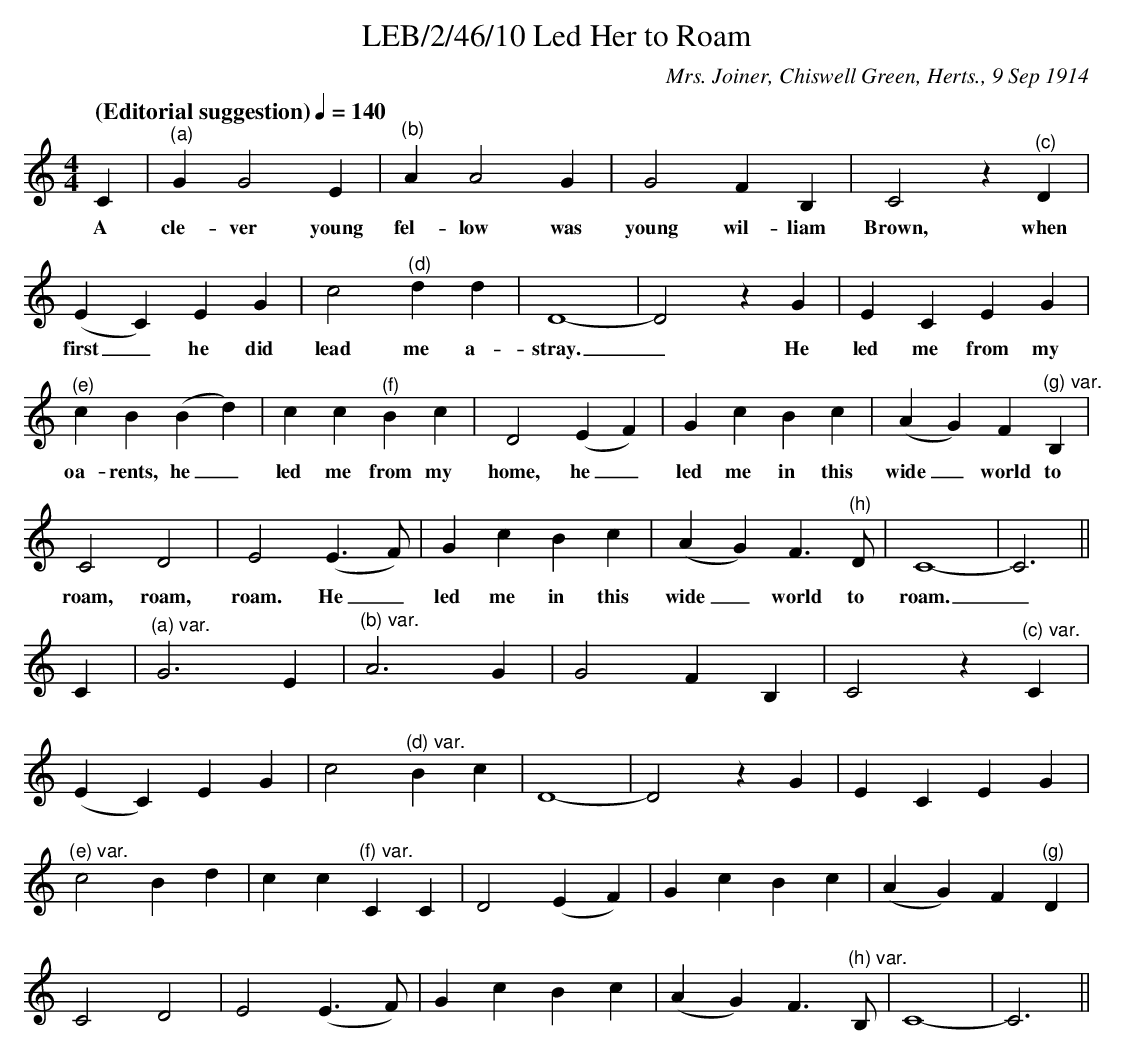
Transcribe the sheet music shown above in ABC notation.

X:1
T:LEB/2/46/10 Led Her to Roam
C:Mrs. Joiner, Chiswell Green, Herts., 9 Sep 1914
L:1/4
Q:"(Editorial suggestion)" 1/4=140
M:4/4
K:C
C | "^(a)"G G2 E | "^(b)"A A2 G | G2 F B, | C2 z "^(c)"D |
w: A cle-ver young fel-low was young wil-liam Brown, when
(E C) E G | c2 "^(d)"d d | D4- | D2 z G | E C E G |
w: first_ he did lead me a-stray._ He led me from my
"^(e)"c B (B d) | c c "^(f)"B c | D2 (E F) | G c B c | (A G) F "^(g) var."B, |
w: oa-rents, he_ led me from my home, he_ led me in this wide_ world to
C2 D2 | E2 (E3/2 F/2) | G c B c | (A G) F3/2 "^(h)"D/2 | C4- | C3 ||
w: roam, roam, roam. He_ led me in this wide_ world to roam._
C | "^(a) var."G3 E | "^(b) var."A3 G | G2 F B, | C2 z "^(c) var."C |
(E C) E G | c2 "^(d) var."B c | D4- | D2 z G | E C E G |
"^(e) var."c2 B d | c c "^(f) var."C C | D2 (E F) | G c B c | (A G) F "^(g)"D |
C2 D2 | E2 (E3/2 F/2) | G c B c | (A G) F3/2 "^(h) var."B,/2 | C4- | C3 ||
